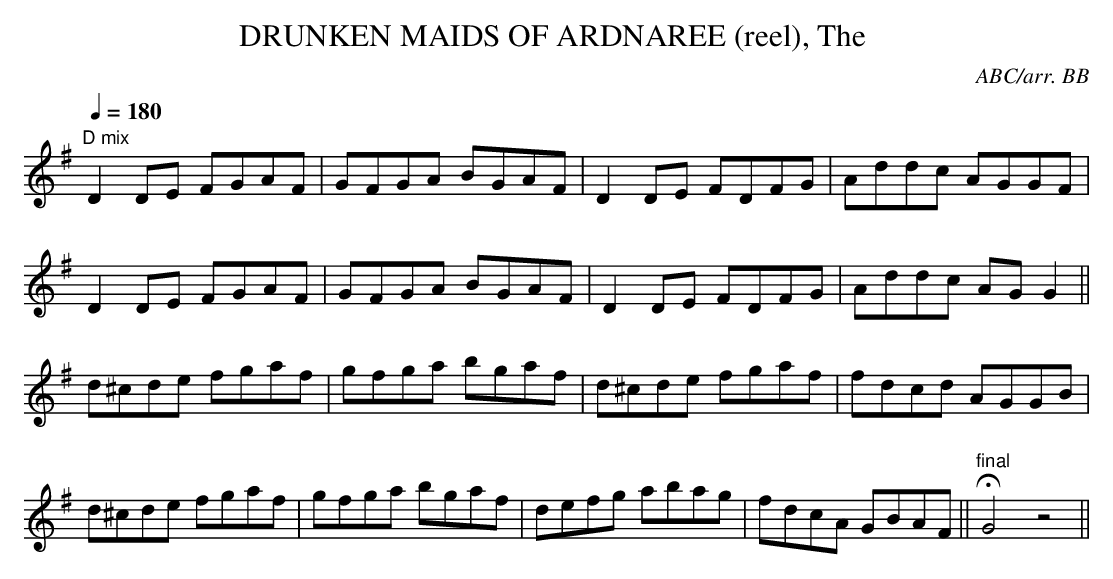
X:1
T:DRUNKEN MAIDS OF ARDNAREE (reel), The \
C:ABC/arr. BB\
M:C\
Q:1/4=180\
K:G\
"D mix"\
D2DE FGAF|GFGA BGAF|D2DE FDFG|Addc AGGF|\
D2DE FGAF|GFGA BGAF|D2DE FDFG|Addc AGG2||\
d^cde fgaf|gfga bgaf|d^cde fgaf|fdcd AGGB|\
d^cde fgaf|gfga bgaf|defg abag|fdcA GBAF||"final"HG4z4||\
\
\
